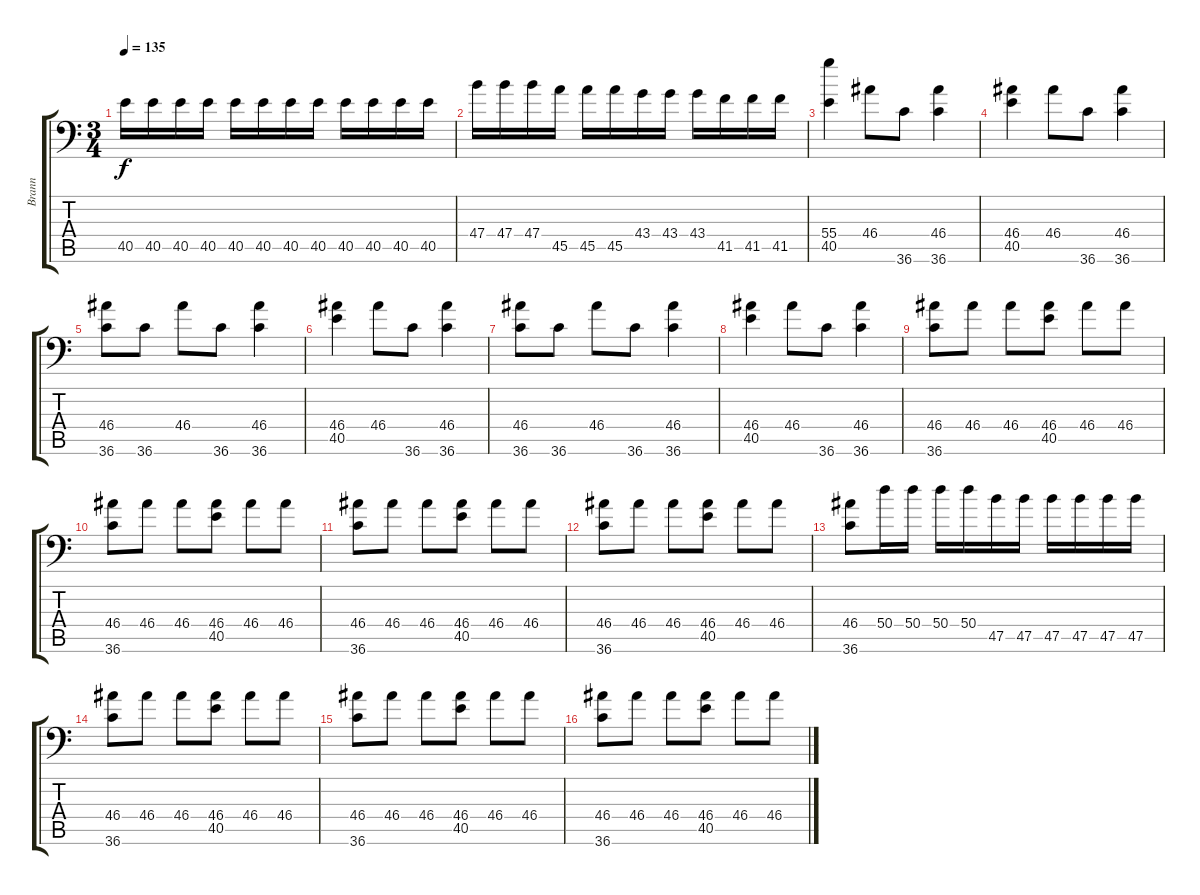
\track ("Brann" "Brann") {instrument acousticgrandpiano}
\staff {score tabs}
\tuning (C-1 C-1 C-1 C-1 C-1 C-1) {hide}
\ts (3 4)
\tempo 135
\clef f4
\ks c
40.5.16{dy f} 40.5.16 40.5.16 40.5.16 40.5.16 40.5.16 40.5.16 40.5.16 40.5.16 40.5.16 40.5.16 40.5.16 |
47.4.16 47.4.16 47.4.16 45.5.16 45.5.16 45.5.16 43.4.16 43.4.16 43.4.16 41.5.16 41.5.16 41.5.16 |
(55.4 40.5).4 46.4.8 36.6.8 (46.4 36.6).4 |
(46.4 40.5).4 46.4.8 36.6.8 (46.4 36.6).4 |
(46.4 36.6).8 36.6.8 46.4.8 36.6.8 (46.4 36.6).4 |
(46.4 40.5).4 46.4.8 36.6.8 (46.4 36.6).4 |
(46.4 36.6).8 36.6.8 46.4.8 36.6.8 (46.4 36.6).4 |
(46.4 40.5).4 46.4.8 36.6.8 (46.4 36.6).4 |
(46.4 36.6).8 46.4.8 46.4.8 (46.4 40.5).8 46.4.8 46.4.8 |
(46.4 36.6).8 46.4.8 46.4.8 (46.4 40.5).8 46.4.8 46.4.8 |
(46.4 36.6).8 46.4.8 46.4.8 (46.4 40.5).8 46.4.8 46.4.8 |
(46.4 36.6).8 46.4.8 46.4.8 (46.4 40.5).8 46.4.8 46.4.8 |
(46.4 36.6).8 50.4.16 50.4.16 50.4.16 50.4.16 47.5.16 47.5.16 47.5.16 47.5.16 47.5.16 47.5.16 |
(46.4 36.6).8 46.4.8 46.4.8 (46.4 40.5).8 46.4.8 46.4.8 |
(46.4 36.6).8 46.4.8 46.4.8 (46.4 40.5).8 46.4.8 46.4.8 |
(46.4 36.6).8 46.4.8 46.4.8 (46.4 40.5).8 46.4.8 46.4.8
